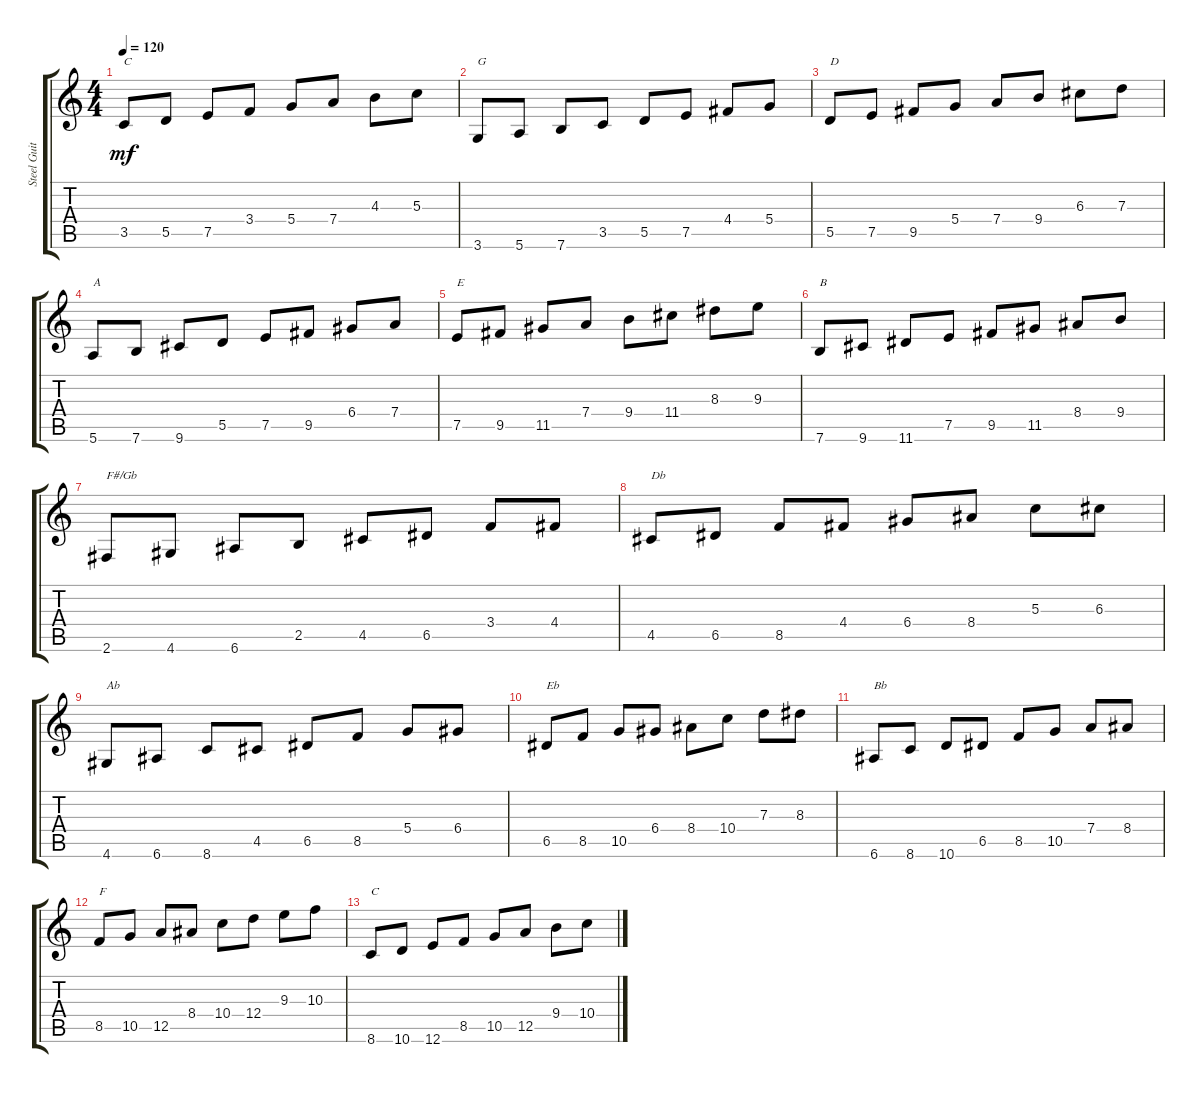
\track ("Steel Guitar" "Steel Guit") {instrument acousticguitarsteel}
\staff {score tabs}
\tuning (E4 B3 G3 D3 A2 E2) {hide}
\ts (4 4)
\tempo 120
\clef g2
\ks c
3.5.8{txt "C" dy mf instrument acousticguitarsteel} 5.5.8 7.5.8 3.4.8 5.4.8 7.4.8 4.3.8 5.3.8 |
3.6.8{txt "G"} 5.6.8 7.6.8 3.5.8 5.5.8 7.5.8 4.4.8 5.4.8 |
5.5.8{txt "D"} 7.5.8 9.5.8 5.4.8 7.4.8 9.4.8 6.3.8 7.3.8 |
5.6.8{txt "A"} 7.6.8 9.6.8 5.5.8 7.5.8 9.5.8 6.4.8 7.4.8 |
7.5.8{txt "E"} 9.5.8 11.5.8 7.4.8 9.4.8 11.4.8 8.3.8 9.3.8 |
7.6.8{txt "B"} 9.6.8 11.6.8 7.5.8 9.5.8 11.5.8 8.4.8 9.4.8 |
2.6.8{txt "F#/Gb"} 4.6.8 6.6.8 2.5.8 4.5.8 6.5.8 3.4.8 4.4.8 |
4.5.8{txt "Db"} 6.5.8 8.5.8 4.4.8 6.4.8 8.4.8 5.3.8 6.3.8 |
4.6.8{txt "Ab"} 6.6.8 8.6.8 4.5.8 6.5.8 8.5.8 5.4.8 6.4.8 |
6.5.8{txt "Eb"} 8.5.8 10.5.8 6.4.8 8.4.8 10.4.8 7.3.8 8.3.8 |
6.6.8{txt "Bb"} 8.6.8 10.6.8 6.5.8 8.5.8 10.5.8 7.4.8 8.4.8 |
8.5.8{txt "F"} 10.5.8 12.5.8 8.4.8 10.4.8 12.4.8 9.3.8 10.3.8 |
8.6.8{txt "C"} 10.6.8 12.6.8 8.5.8 10.5.8 12.5.8 9.4.8 10.4.8
